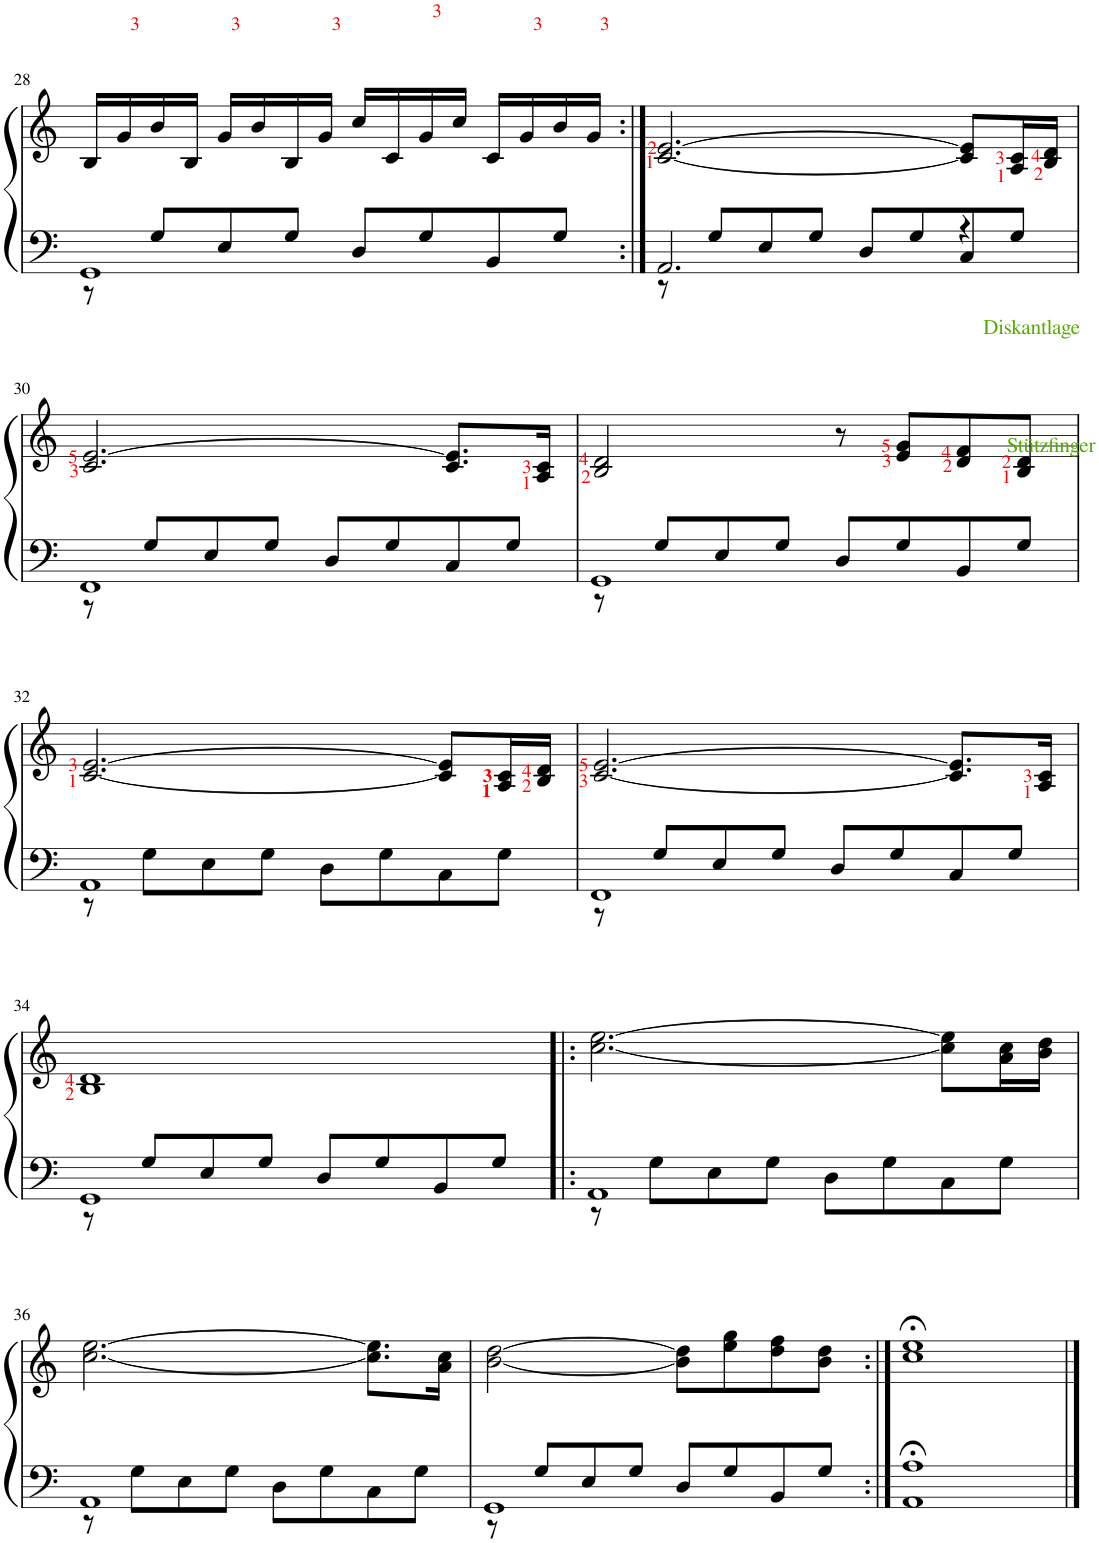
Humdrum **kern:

**kern	**kern
*part1	*part1
*staff2	*staff1
*I"Piano	*
*I'Pno.	*
!!LO:PB:g=z
*clefF4	*clefG2
*k[]	*k[]
*M2/2	*M2/2
*met(c)	*met(c)
=28	=28
*^	*
1GG	8r	16B/LL
.	.	16g/
.	8G/L	16b/
.	.	16B/JJ
.	8E/	16g/LL
.	.	16b/
.	8G/J	16B/
.	.	16g/JJ
.	8D/L	16cc/LL
.	.	16c/
.	8G/	16g/
.	.	16cc/JJ
.	8BB/	16c/LL
.	.	16g/
.	8G/J	16b/
.	.	16g/JJ
=29:|!	=29:|!	=29:|!
2.AA/	8r	[2.c/ [2.e/
.	8G/L	.
.	8E/	.
.	8G/J	.
.	8D/L	.
.	8G/	.
4r	8C/	8c/] 8e/]L
.	8G/J	16A/ 16c/L
.	.	16B/ 16d/JJ
!!LO:LB:g=z
=30	=30	=30
1FF	8r	2.c/ [2.e/
.	8G/L	.
.	8E/	.
.	8G/J	.
.	8D/L	.
.	8G/	.
.	8C/	8.c/ 8.e/]L
.	8G/J	.
.	.	16A/ 16c/Jk
=31	=31	=31
1GG	8r	2B/ 2d/
.	8G/L	.
.	8E/	.
.	8G/J	.
.	8D/L	8r
.	8G/	8e/ 8g/L
!	!	!LO:TX:a:color=#55AA00:t=Diskantlage
.	8BB/	8d/ 8f/
!	!	!LO:TX:a:color=#55AA00:t=Stützfinger
.	8G/J	8B/ 8d/J
!!LO:LB:g=z
=32	=32	=32
1AA	8r	[2.c/ [2.e/
.	8G\L	.
.	8E\	.
.	8G\J	.
.	8D\L	.
.	8G\	.
.	8C\	8c/] 8e/]L
.	8G\J	16A/ 16c/L
.	.	16B/ 16d/JJ
=33	=33	=33
1FF	8r	[2.c/ [2.e/
.	8G/L	.
.	8E/	.
.	8G/J	.
.	8D/L	.
.	8G/	.
.	8C/	8.c/] 8.e/]L
.	8G/J	.
.	.	16A/ 16c/Jk
!!LO:LB:g=z
=34	=34	=34
1GG	8r	1B 1d
.	8G/L	.
.	8E/	.
.	8G/J	.
.	8D/L	.
.	8G/	.
.	8BB/	.
.	8G/J	.
=35!|:	=35!|:	=35!|:
1AA	8r	[2.cc\ [2.ee\
.	8G\L	.
.	8E\	.
.	8G\J	.
.	8D\L	.
.	8G\	.
.	8C\	8cc\] 8ee\]L
.	8G\J	16a\ 16cc\L
.	.	16b\ 16dd\JJ
!!LO:LB:g=z
=36	=36	=36
1AA	8r	[2.cc\ [2.ee\
.	8G\L	.
.	8E\	.
.	8G\J	.
.	8D\L	.
.	8G\	.
.	8C\	8.cc\] 8.ee\]L
.	8G\J	.
.	.	16a\ 16cc\Jk
=37	=37	=37
1GG	8r	[2b\ [2dd\
.	8G/L	.
.	8E/	.
.	8G/J	.
.	8D/L	8b\] 8dd\]L
.	8G/	8ee\ 8gg\
.	8BB/	8dd\ 8ff\
.	8G/J	8b\ 8dd\J
*v	*v	*
=38:|!	=38:|!
1AA;< 1A;<	1cc;< 1ee;<
==	==
*-	*-
